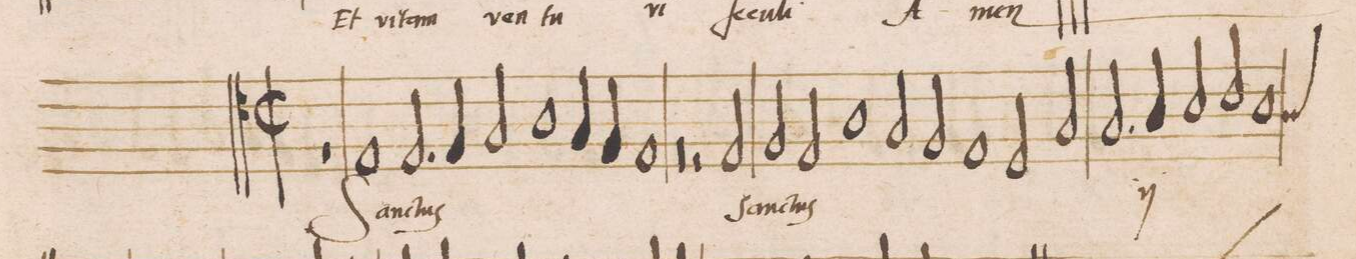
**kern	**text
*I"TENOR	*
*clefC4	*
*k[]	*
*met(C|)	*
*M2/1	*
1r	.
1E	Sanc-
=2-	=2-
2.E/	-tus
4F/	.
2G/	.
1A\	.
=3-	=3-
4G/	.
4F/	.
1E	.
=4-	=4-
0r	.
=5-	=5-
2r	.
2E/	san-
2F/	.
2E/	-ctus
=6-	=6-
1A	.
2G/	.
2F/	.
=7-	=7-
1E	.
2D/	.
2G/	.
=8-	=8-
*	*ij
2.G/	san-
4A/	.
2B/	.
2c/	.
=9-	=9-
*custos:A	*
1B	.
*-	*-
